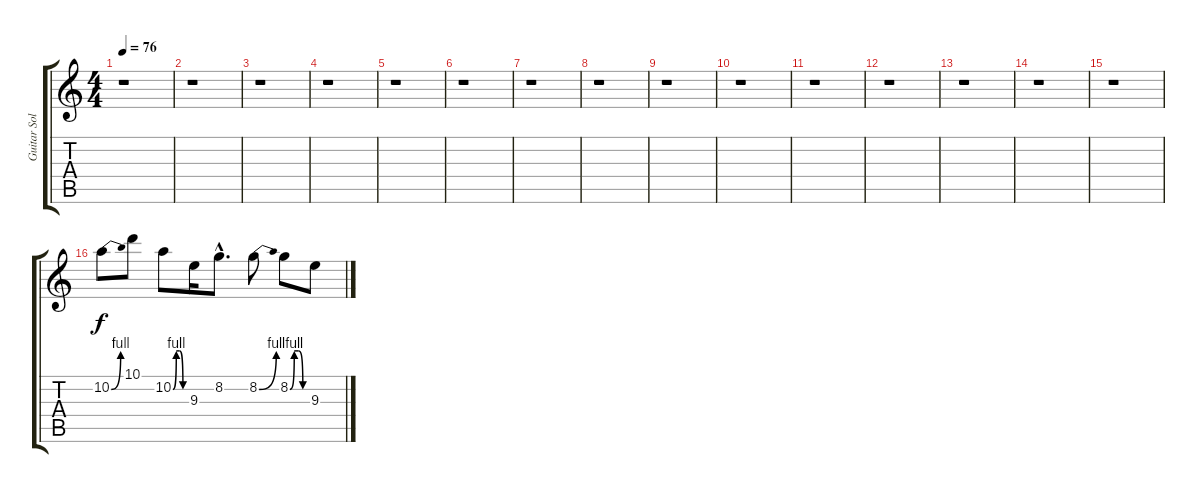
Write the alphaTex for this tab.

\track ("Guitar Solo" "Guitar Sol") {instrument distortionguitar}
\staff {score tabs}
\tuning (E4 B3 G3 D3 A2 E2) {hide}
\ts (4 4)
\tempo 76
\clef g2
\ks c
r.1{dy f} |
r.1 |
r.1 |
r.1 |
r.1 |
r.1 |
r.1 |
r.1 |
r.1 |
r.1 |
r.1 |
r.1 |
r.1 |
r.1 |
r.1 |
10.2{be (bend 0 0 60 4)}.8 10.1.8 10.2{be (custom 0 0 15 4 30 4 45 0 60 0)}.8 9.3.16 8.2{hac}.8{d} 8.2{be (bend 0 0 60 4)}.8 8.2{be (custom 0 0 15 4 30 4 45 0 60 0)}.8 9.3.8
